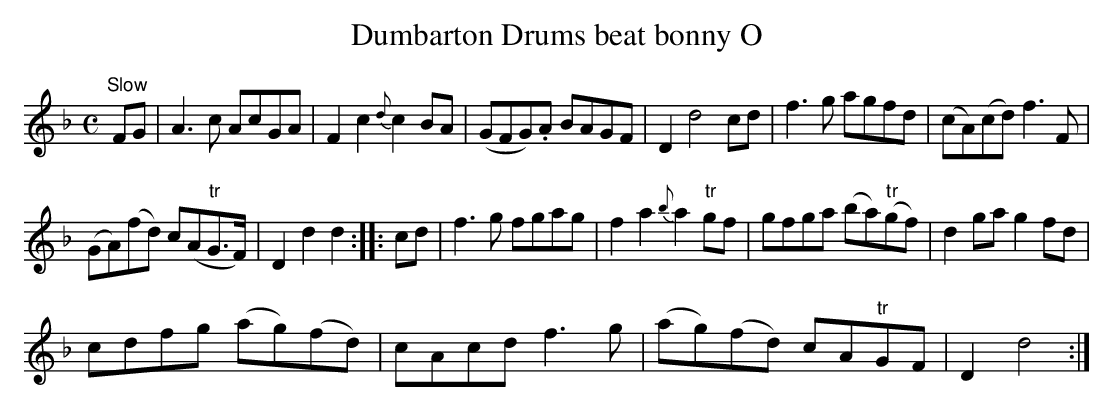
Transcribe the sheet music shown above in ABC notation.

X:1
T:Dumbarton Drums beat bonny O
M:C
K:D min
"Slow" FG|\
A3c AcGA| F2c2 {d}c2 BA| (GFG).A BAGF| D2d4 cd|\
f3g agfd| (cA)(cd) f3F|
(GA)(fd) c(A"tr"G>F)| D2d2 d2::\
cd|\
f3g fgag| f2a2 {b}a2"tr"gf| gfga (ba)("tr"gf)| d2ga g2fd|
cdfg (ag)(fd)| cAcd f3g| (ag)(fd) cA"tr"GF| D2d4:|
